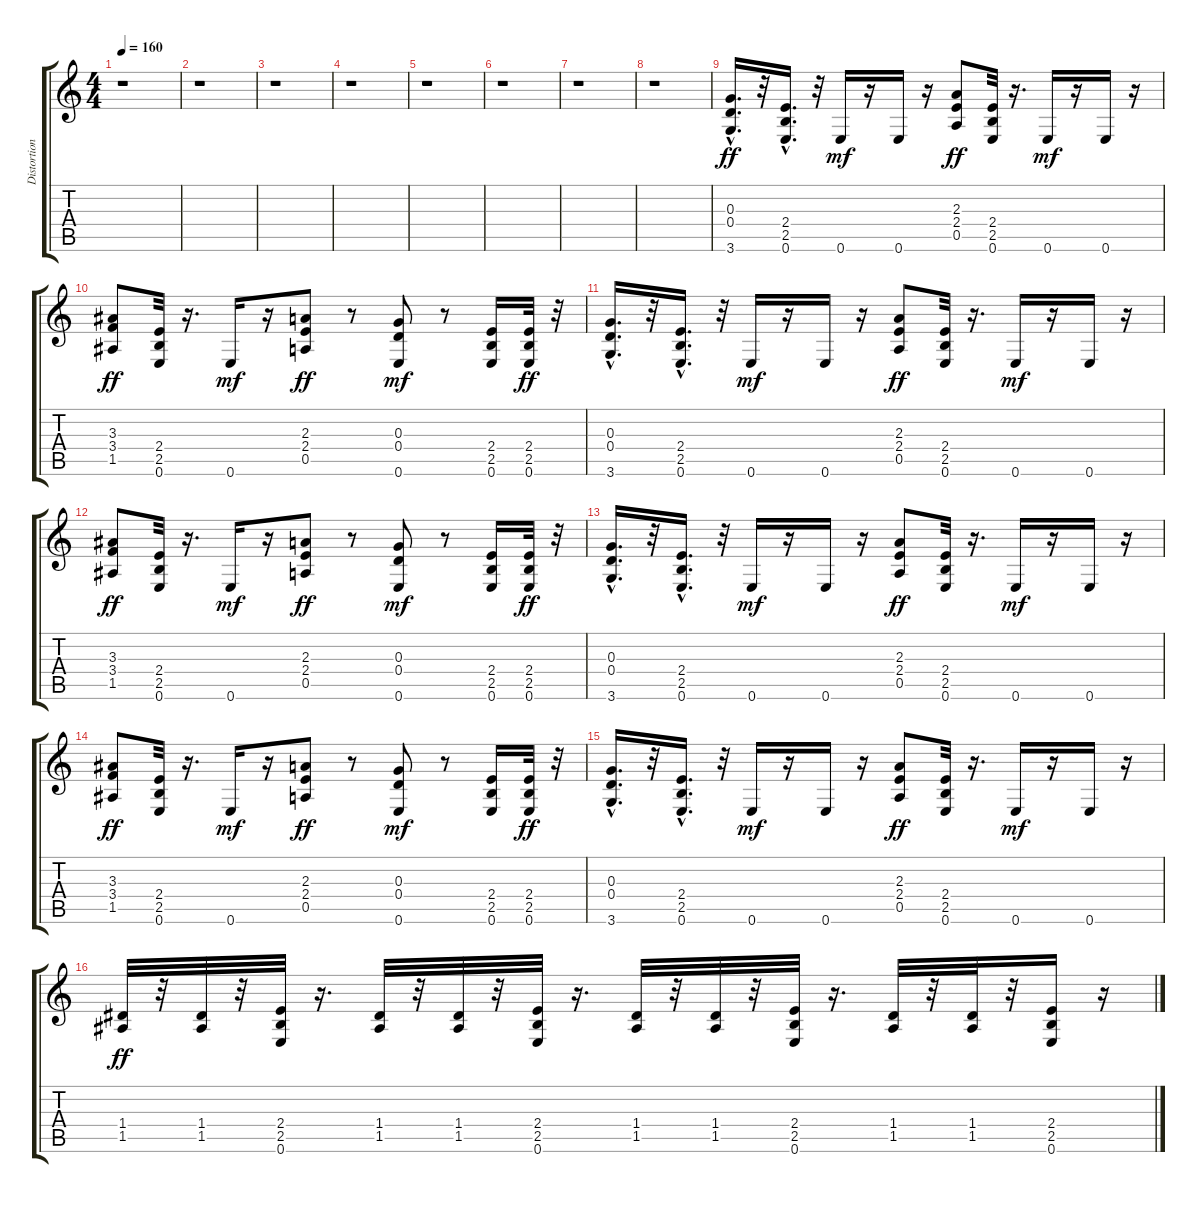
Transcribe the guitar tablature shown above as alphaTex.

\track ("Distortion Guitar" "Distortion") {instrument distortionguitar}
\staff {score tabs}
\tuning (E4 B3 G3 D3 A2 E2) {hide}
\ts (4 4)
\tempo 160
\clef g2
\ks c
r.1{dy ff} |
r.1 |
r.1 |
r.1 |
r.1 |
r.1 |
r.1 |
r.1 |
(0.3{hac} 0.4{hac} 3.6{hac}).16{d} r.32 (2.4{hac} 2.5{hac} 0.6{hac}).16{d} r.32 0.6.16{dy mf} r.16 0.6.16 r.16 (2.3 2.4 0.5).8{dy ff} (2.4 2.5 0.6).32 r.16{d} 0.6.16{dy mf} r.16 0.6.16 r.16 |
(3.3 3.4 1.5).8{dy ff} (2.4 2.5 0.6).32 r.16{d} 0.6.16{dy mf} r.16 (2.3 2.4 0.5).8{dy ff} r.8 (0.3 0.4 0.6).8{dy mf} r.8 (2.4 2.5 0.6).16 (2.4 2.5 0.6).32{dy ff} r.32 |
(0.3{hac} 0.4{hac} 3.6{hac}).16{d} r.32 (2.4{hac} 2.5{hac} 0.6{hac}).16{d} r.32 0.6.16{dy mf} r.16 0.6.16 r.16 (2.3 2.4 0.5).8{dy ff} (2.4 2.5 0.6).32 r.16{d} 0.6.16{dy mf} r.16 0.6.16 r.16 |
(3.3 3.4 1.5).8{dy ff} (2.4 2.5 0.6).32 r.16{d} 0.6.16{dy mf} r.16 (2.3 2.4 0.5).8{dy ff} r.8 (0.3 0.4 0.6).8{dy mf} r.8 (2.4 2.5 0.6).16 (2.4 2.5 0.6).32{dy ff} r.32 |
(0.3{hac} 0.4{hac} 3.6{hac}).16{d} r.32 (2.4{hac} 2.5{hac} 0.6{hac}).16{d} r.32 0.6.16{dy mf} r.16 0.6.16 r.16 (2.3 2.4 0.5).8{dy ff} (2.4 2.5 0.6).32 r.16{d} 0.6.16{dy mf} r.16 0.6.16 r.16 |
(3.3 3.4 1.5).8{dy ff} (2.4 2.5 0.6).32 r.16{d} 0.6.16{dy mf} r.16 (2.3 2.4 0.5).8{dy ff} r.8 (0.3 0.4 0.6).8{dy mf} r.8 (2.4 2.5 0.6).16 (2.4 2.5 0.6).32{dy ff} r.32 |
(0.3{hac} 0.4{hac} 3.6{hac}).16{d} r.32 (2.4{hac} 2.5{hac} 0.6{hac}).16{d} r.32 0.6.16{dy mf} r.16 0.6.16 r.16 (2.3 2.4 0.5).8{dy ff} (2.4 2.5 0.6).32 r.16{d} 0.6.16{dy mf} r.16 0.6.16 r.16 |
(1.4 1.5).32{dy ff} r.32 (1.4 1.5).32 r.32 (2.4 2.5 0.6).32 r.16{d} (1.4 1.5).32 r.32 (1.4 1.5).32 r.32 (2.4 2.5 0.6).32 r.16{d} (1.4 1.5).32 r.32 (1.4 1.5).32 r.32 (2.4 2.5 0.6).32 r.16{d} (1.4 1.5).32 r.32 (1.4 1.5).32 r.32 (2.4 2.5 0.6).16 r.16
